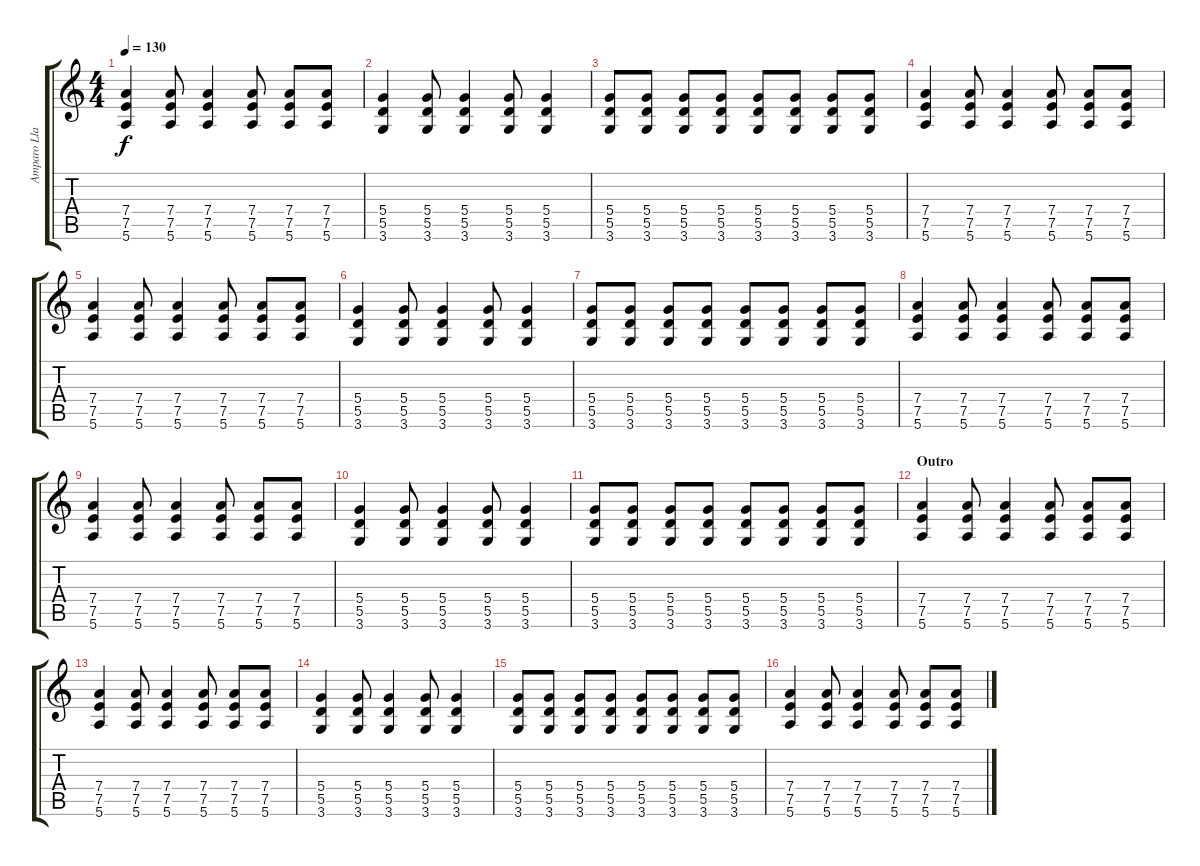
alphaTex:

\track ("Amparo Llanos (Guitarra)" "Amparo Lla") {instrument electricguitarclean}
\staff {score tabs}
\tuning (E4 B3 G3 D3 A2 E2) {hide}
\ts (4 4)
\tempo 130
\clef g2
\ks c
(7.4 7.5 5.6).4{dy f} (7.4 7.5 5.6).8 (7.4 7.5 5.6).4 (7.4 7.5 5.6).8 (7.4 7.5 5.6).8 (7.4 7.5 5.6).8 |
(5.4 5.5 3.6).4 (5.4 5.5 3.6).8 (5.4 5.5 3.6).4 (5.4 5.5 3.6).8 (5.4 5.5 3.6).4 |
(5.4 5.5 3.6).8 (5.4 5.5 3.6).8 (5.4 5.5 3.6).8 (5.4 5.5 3.6).8 (5.4 5.5 3.6).8 (5.4 5.5 3.6).8 (5.4 5.5 3.6).8 (5.4 5.5 3.6).8 |
(7.4 7.5 5.6).4 (7.4 7.5 5.6).8 (7.4 7.5 5.6).4 (7.4 7.5 5.6).8 (7.4 7.5 5.6).8 (7.4 7.5 5.6).8 |
(7.4 7.5 5.6).4 (7.4 7.5 5.6).8 (7.4 7.5 5.6).4 (7.4 7.5 5.6).8 (7.4 7.5 5.6).8 (7.4 7.5 5.6).8 |
(5.4 5.5 3.6).4 (5.4 5.5 3.6).8 (5.4 5.5 3.6).4 (5.4 5.5 3.6).8 (5.4 5.5 3.6).4 |
(5.4 5.5 3.6).8 (5.4 5.5 3.6).8 (5.4 5.5 3.6).8 (5.4 5.5 3.6).8 (5.4 5.5 3.6).8 (5.4 5.5 3.6).8 (5.4 5.5 3.6).8 (5.4 5.5 3.6).8 |
(7.4 7.5 5.6).4 (7.4 7.5 5.6).8 (7.4 7.5 5.6).4 (7.4 7.5 5.6).8 (7.4 7.5 5.6).8 (7.4 7.5 5.6).8 |
(7.4 7.5 5.6).4 (7.4 7.5 5.6).8 (7.4 7.5 5.6).4 (7.4 7.5 5.6).8 (7.4 7.5 5.6).8 (7.4 7.5 5.6).8 |
(5.4 5.5 3.6).4 (5.4 5.5 3.6).8 (5.4 5.5 3.6).4 (5.4 5.5 3.6).8 (5.4 5.5 3.6).4 |
(5.4 5.5 3.6).8 (5.4 5.5 3.6).8 (5.4 5.5 3.6).8 (5.4 5.5 3.6).8 (5.4 5.5 3.6).8 (5.4 5.5 3.6).8 (5.4 5.5 3.6).8 (5.4 5.5 3.6).8 |
\section ("" "Outro")
(7.4 7.5 5.6).4 (7.4 7.5 5.6).8 (7.4 7.5 5.6).4 (7.4 7.5 5.6).8 (7.4 7.5 5.6).8 (7.4 7.5 5.6).8 |
(7.4 7.5 5.6).4 (7.4 7.5 5.6).8 (7.4 7.5 5.6).4 (7.4 7.5 5.6).8 (7.4 7.5 5.6).8 (7.4 7.5 5.6).8 |
(5.4 5.5 3.6).4 (5.4 5.5 3.6).8 (5.4 5.5 3.6).4 (5.4 5.5 3.6).8 (5.4 5.5 3.6).4 |
(5.4 5.5 3.6).8 (5.4 5.5 3.6).8 (5.4 5.5 3.6).8 (5.4 5.5 3.6).8 (5.4 5.5 3.6).8 (5.4 5.5 3.6).8 (5.4 5.5 3.6).8 (5.4 5.5 3.6).8 |
(7.4 7.5 5.6).4 (7.4 7.5 5.6).8 (7.4 7.5 5.6).4 (7.4 7.5 5.6).8 (7.4 7.5 5.6).8 (7.4 7.5 5.6).8
